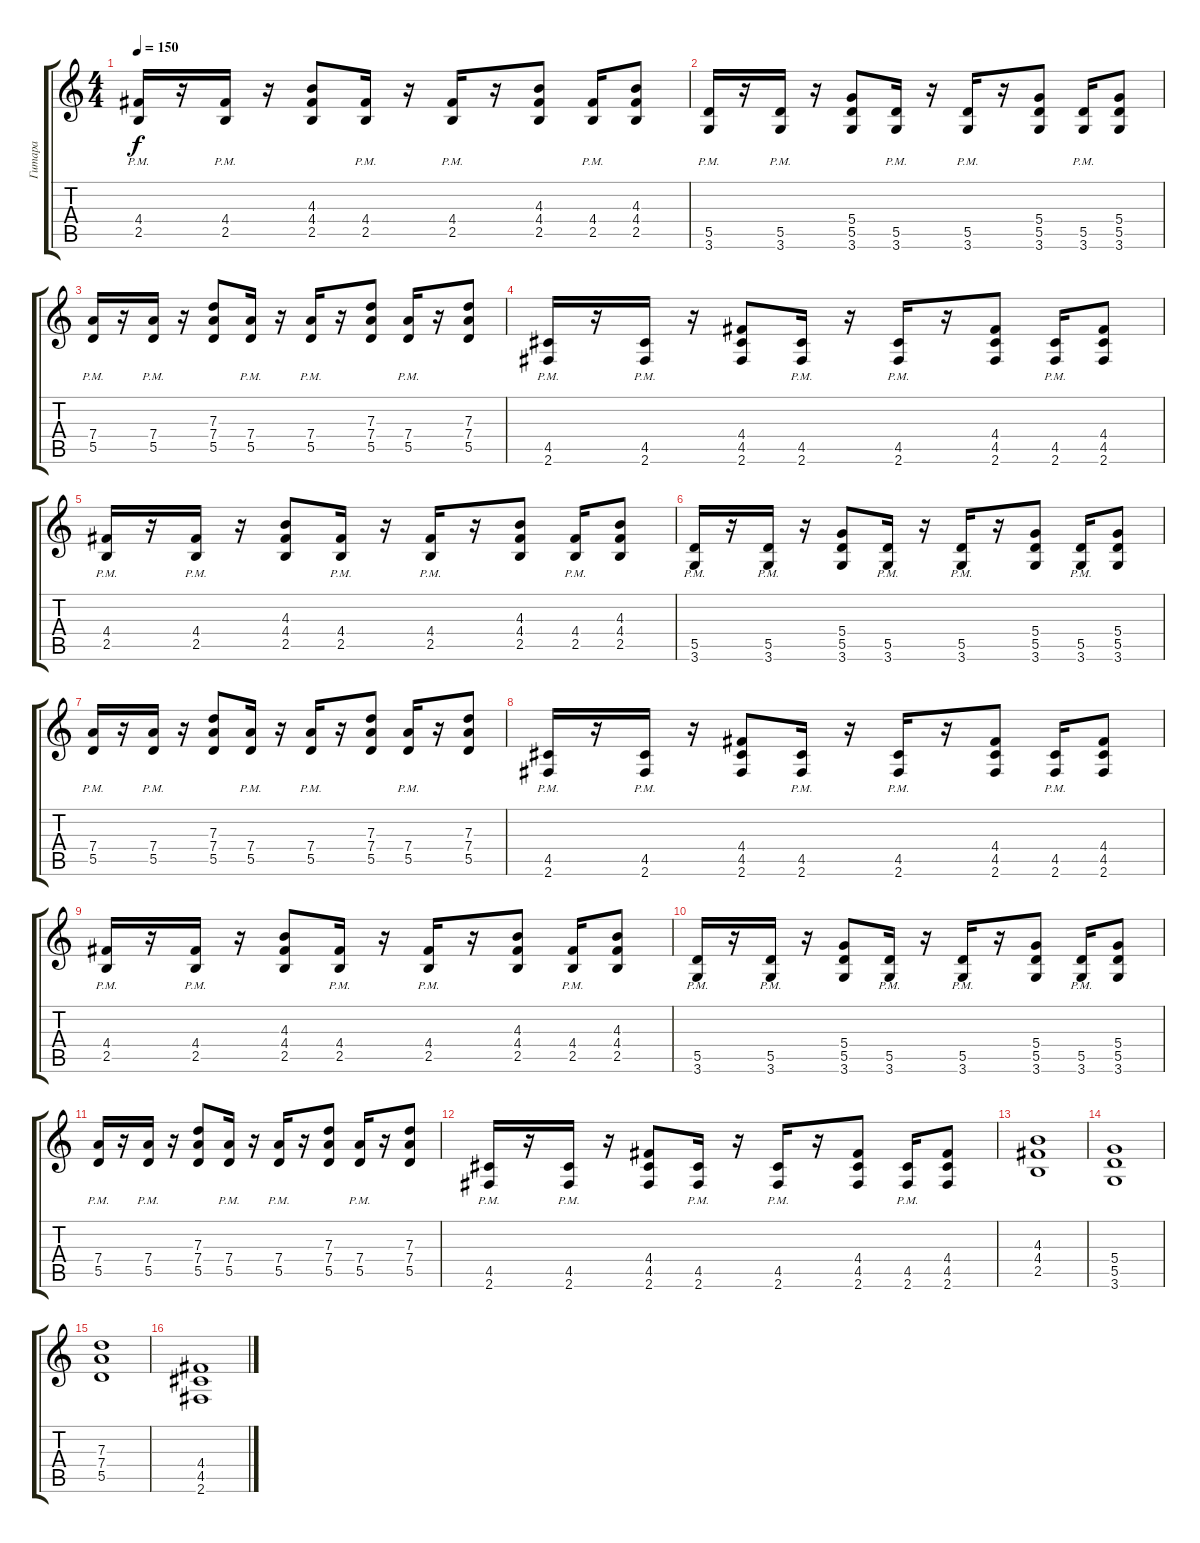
\track ("Гитара" "Гитара") {instrument overdrivenguitar}
\staff {score tabs}
\tuning (E4 B3 G3 D3 A2 E2) {hide}
\ts (4 4)
\tempo 150
\clef g2
\ks c
(4.4 2.5{pm}).16{dy f} r.16 (4.4 2.5{pm}).16 r.16 (4.3 4.4 2.5).8 (4.4 2.5{pm}).16 r.16 (4.4 2.5{pm}).16 r.16 (4.3 4.4 2.5).8 (4.4 2.5{pm}).16 (4.3 4.4 2.5).8 |
(5.5{pm} 3.6{pm}).16 r.16 (5.5{pm} 3.6{pm}).16 r.16 (5.4 5.5 3.6).8 (5.5{pm} 3.6{pm}).16 r.16 (5.5{pm} 3.6{pm}).16 r.16 (5.4 5.5 3.6).8 (5.5{pm} 3.6{pm}).16 (5.4 5.5 3.6).8 |
(7.4{pm} 5.5{pm}).16 r.16 (7.4{pm} 5.5{pm}).16 r.16 (7.3 7.4 5.5).8 (7.4{pm} 5.5{pm}).16 r.16 (7.4{pm} 5.5{pm}).16 r.16 (7.3 7.4 5.5).8 (7.4{pm} 5.5{pm}).16 r.16 (7.3 7.4 5.5).8 |
(4.5{pm} 2.6{pm}).16 r.16 (4.5{pm} 2.6{pm}).16 r.16 (4.4 4.5 2.6).8 (4.5{pm} 2.6{pm}).16 r.16 (4.5{pm} 2.6{pm}).16 r.16 (4.4 4.5 2.6).8 (4.5{pm} 2.6{pm}).16 (4.4 4.5 2.6).8 |
(4.4 2.5{pm}).16 r.16 (4.4 2.5{pm}).16 r.16 (4.3 4.4 2.5).8 (4.4 2.5{pm}).16 r.16 (4.4 2.5{pm}).16 r.16 (4.3 4.4 2.5).8 (4.4 2.5{pm}).16 (4.3 4.4 2.5).8 |
(5.5{pm} 3.6{pm}).16 r.16 (5.5{pm} 3.6{pm}).16 r.16 (5.4 5.5 3.6).8 (5.5{pm} 3.6{pm}).16 r.16 (5.5{pm} 3.6{pm}).16 r.16 (5.4 5.5 3.6).8 (5.5{pm} 3.6{pm}).16 (5.4 5.5 3.6).8 |
(7.4{pm} 5.5{pm}).16 r.16 (7.4{pm} 5.5{pm}).16 r.16 (7.3 7.4 5.5).8 (7.4{pm} 5.5{pm}).16 r.16 (7.4{pm} 5.5{pm}).16 r.16 (7.3 7.4 5.5).8 (7.4{pm} 5.5{pm}).16 r.16 (7.3 7.4 5.5).8 |
(4.5{pm} 2.6{pm}).16 r.16 (4.5{pm} 2.6{pm}).16 r.16 (4.4 4.5 2.6).8 (4.5{pm} 2.6{pm}).16 r.16 (4.5{pm} 2.6{pm}).16 r.16 (4.4 4.5 2.6).8 (4.5{pm} 2.6{pm}).16 (4.4 4.5 2.6).8 |
(4.4 2.5{pm}).16 r.16 (4.4 2.5{pm}).16 r.16 (4.3 4.4 2.5).8 (4.4 2.5{pm}).16 r.16 (4.4 2.5{pm}).16 r.16 (4.3 4.4 2.5).8 (4.4 2.5{pm}).16 (4.3 4.4 2.5).8 |
(5.5{pm} 3.6{pm}).16 r.16 (5.5{pm} 3.6{pm}).16 r.16 (5.4 5.5 3.6).8 (5.5{pm} 3.6{pm}).16 r.16 (5.5{pm} 3.6{pm}).16 r.16 (5.4 5.5 3.6).8 (5.5{pm} 3.6{pm}).16 (5.4 5.5 3.6).8 |
(7.4{pm} 5.5{pm}).16 r.16 (7.4{pm} 5.5{pm}).16 r.16 (7.3 7.4 5.5).8 (7.4{pm} 5.5{pm}).16 r.16 (7.4{pm} 5.5{pm}).16 r.16 (7.3 7.4 5.5).8 (7.4{pm} 5.5{pm}).16 r.16 (7.3 7.4 5.5).8 |
(4.5{pm} 2.6{pm}).16 r.16 (4.5{pm} 2.6{pm}).16 r.16 (4.4 4.5 2.6).8 (4.5{pm} 2.6{pm}).16 r.16 (4.5{pm} 2.6{pm}).16 r.16 (4.4 4.5 2.6).8 (4.5{pm} 2.6{pm}).16 (4.4 4.5 2.6).8 |
(4.3 4.4 2.5).1 |
(5.4 5.5 3.6).1 |
(7.3 7.4 5.5).1 |
(4.4 4.5 2.6).1
